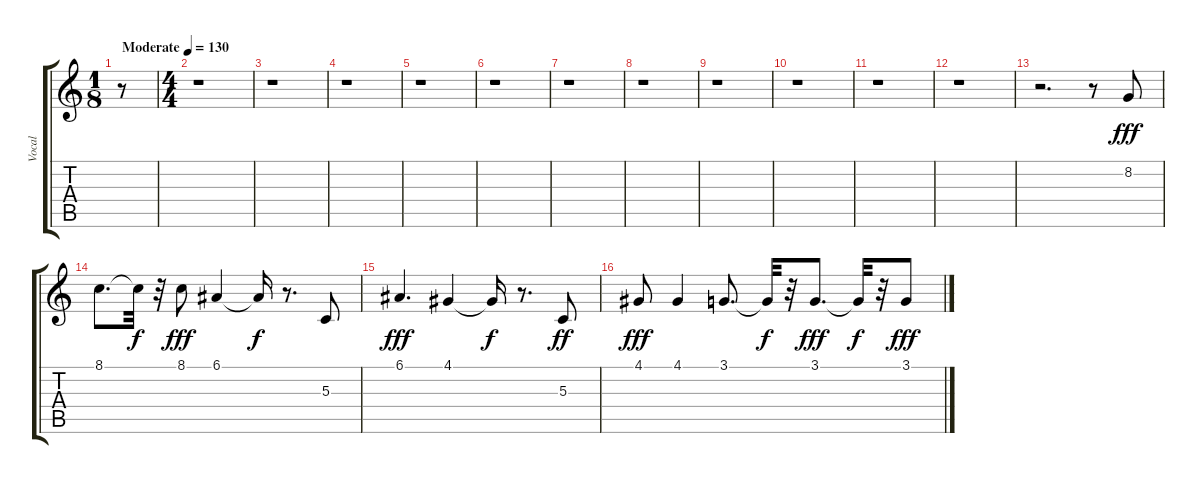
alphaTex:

\track ("Vocal" "Vocal") {instrument lead1square}
\staff {score tabs}
\tuning (E4 B3 G3 D3 A2 E2) {hide}
\ts (1 8)
\tempo (130 "Moderate")
\clef g2
\ks c
r.8{dy fff instrument lead1square} |
\ts (4 4)
r.1 |
r.1 |
r.1 |
r.1 |
r.1 |
r.1 |
r.1 |
r.1 |
r.1 |
r.1 |
r.1 |
r.2{d} r.8 8.2.8 |
8.1.8{d} 8.1{t}.32{dy f} r.32 8.1.8{dy fff} 6.1.4 6.1{t}.16{dy f} r.8{d} 5.3.8 |
6.1.4{d dy fff} 4.1.4 4.1{t}.16{dy f} r.8{d} 5.3.8{dy ff} |
4.1.8{dy fff} 4.1.4 3.1.8{d} 3.1{t}.32{dy f} r.32 3.1.8{d dy fff} 3.1{t}.32{dy f} r.32 3.1.8{dy fff}
